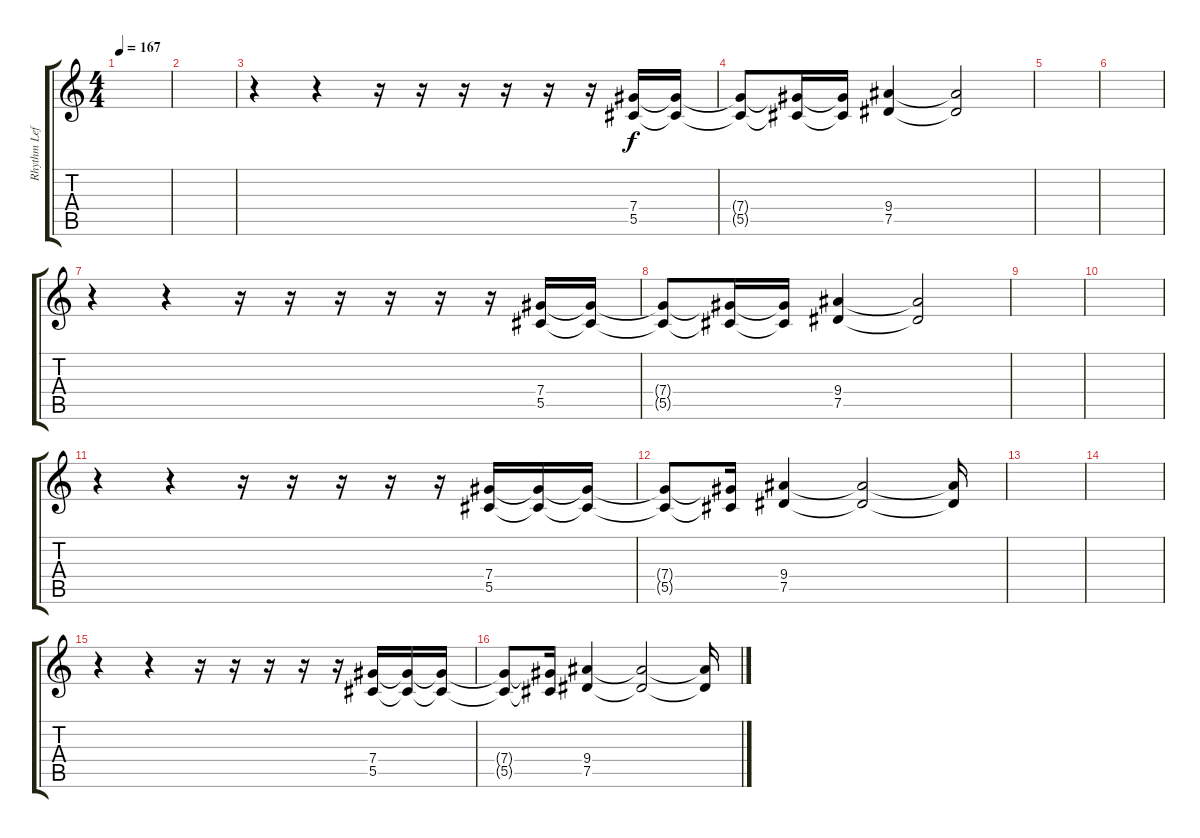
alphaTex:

\track ("Rhythm Left" "Rhythm Lef") {instrument distortionguitar}
\staff {score tabs}
\tuning (Eb4 Bb3 Gb3 Db3 Ab2 Eb2) {hide}
\ts (4 4)
\tempo 167
\clef g2
\ks c
|
|
r.4 r.4 r.16 r.16 r.16 r.16 r.16 r.16 (7.4 5.5).16 (7.4{t} 5.5{t}).16 |
(7.4{t} 5.5{t}).8 (7.4{t} 5.5{t}).16 (7.4{t} 5.5{t}).16 (9.4 7.5).4 (9.4{t} 7.5{t}).2 |
|
|
r.4 r.4 r.16 r.16 r.16 r.16 r.16 r.16 (7.4 5.5).16 (7.4{t} 5.5{t}).16 |
(7.4{t} 5.5{t}).8 (7.4{t} 5.5{t}).16 (7.4{t} 5.5{t}).16 (9.4 7.5).4 (9.4{t} 7.5{t}).2 |
|
|
r.4 r.4 r.16 r.16 r.16 r.16 r.16 (7.4 5.5).16 (7.4{t} 5.5{t}).16 (7.4{t} 5.5{t}).16 |
(7.4{t} 5.5{t}).8 (7.4{t} 5.5{t}).16 (9.4 7.5).4 (9.4{t} 7.5{t}).2 (9.4{t} 7.5{t}).16 |
|
|
r.4 r.4 r.16 r.16 r.16 r.16 r.16 (7.4 5.5).16 (7.4{t} 5.5{t}).16 (7.4{t} 5.5{t}).16 |
(7.4{t} 5.5{t}).8 (7.4{t} 5.5{t}).16 (9.4 7.5).4 (9.4{t} 7.5{t}).2 (9.4{t} 7.5{t}).16
